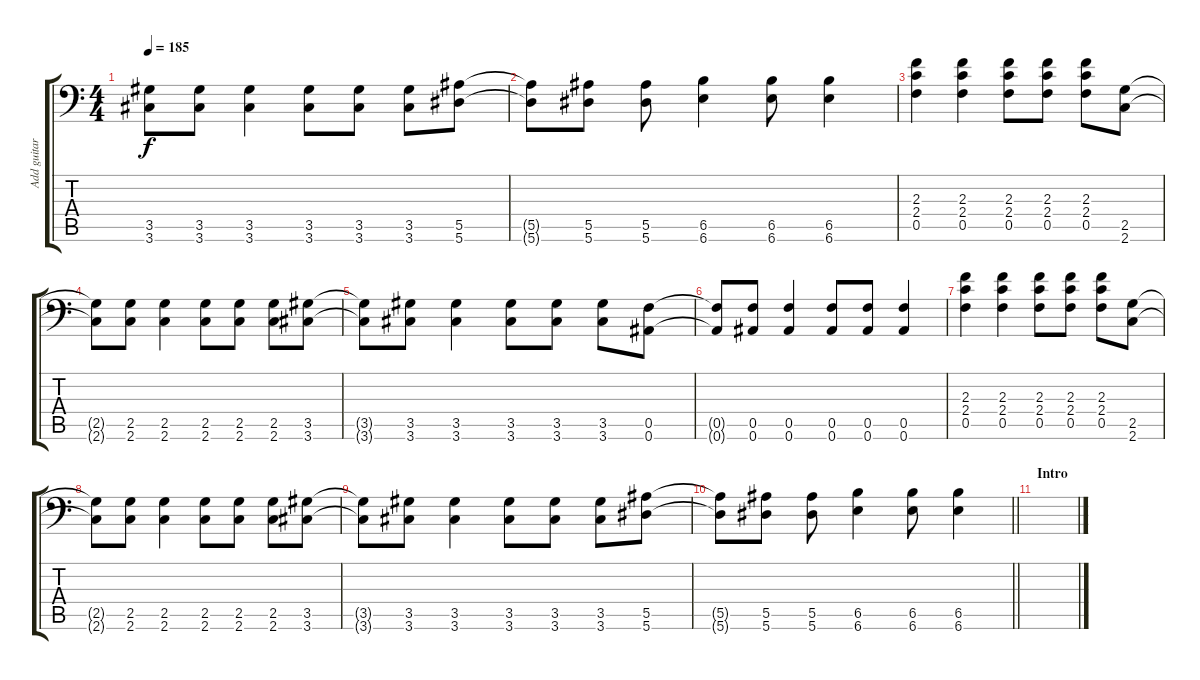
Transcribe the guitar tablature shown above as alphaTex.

\track ("Add guitar" "Add guitar") {mute instrument distortionguitar}
\staff {score tabs}
\tuning (C4 G3 Eb3 Bb2 F2 Bb1) {hide}
\ts (4 4)
\tempo 185
\clef f4
\ks c
(3.5{t} 3.6{t}).8{dy f} (3.5 3.6).8 (3.5 3.6).4 (3.5 3.6).8 (3.5 3.6).8 (3.5 3.6).8 (5.5 5.6).8 |
(5.5{t} 5.6{t}).8 (5.5 5.6).8 (5.5 5.6).8 (6.5 6.6).4 (6.5 6.6).8 (6.5 6.6).4 |
(2.3 2.4 0.5).4 (2.3 2.4 0.5).4 (2.3 2.4 0.5).8 (2.3 2.4 0.5).8 (2.3 2.4 0.5).8 (2.5 2.6).8 |
(2.5{t} 2.6{t}).8 (2.5 2.6).8 (2.5 2.6).4 (2.5 2.6).8 (2.5 2.6).8 (2.5 2.6).8 (3.5 3.6).8 |
(3.5{t} 3.6{t}).8 (3.5 3.6).8 (3.5 3.6).4 (3.5 3.6).8 (3.5 3.6).8 (3.5 3.6).8 (0.5 0.6).8 |
(0.5{t} 0.6{t}).8 (0.5 0.6).8 (0.5 0.6).4 (0.5 0.6).8 (0.5 0.6).8 (0.5 0.6).4 |
(2.3 2.4 0.5).4 (2.3 2.4 0.5).4 (2.3 2.4 0.5).8 (2.3 2.4 0.5).8 (2.3 2.4 0.5).8 (2.5 2.6).8 |
(2.5{t} 2.6{t}).8 (2.5 2.6).8 (2.5 2.6).4 (2.5 2.6).8 (2.5 2.6).8 (2.5 2.6).8 (3.5 3.6).8 |
(3.5{t} 3.6{t}).8 (3.5 3.6).8 (3.5 3.6).4 (3.5 3.6).8 (3.5 3.6).8 (3.5 3.6).8 (5.5 5.6).8 |
\barLineRight lightlight
(5.5{t} 5.6{t}).8 (5.5 5.6).8 (5.5 5.6).8 (6.5 6.6).4 (6.5 6.6).8 (6.5 6.6).4 |
\section ("" "Intro")
